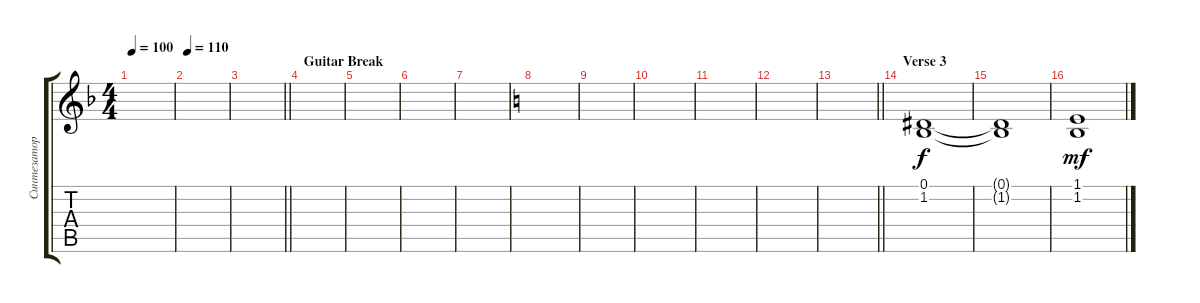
\track ("Синтезатор" "Синтезатор") {instrument synthstrings2}
\staff {score tabs}
\tuning (Eb4 Bb3 Gb3 Db3 Ab2 Eb2) {hide}
\ts (4 4)
\tempo 100
\clef g2
\ks dminor
|
\tempo 110
|
\barLineRight lightlight
|
\section ("" "Guitar Break")
|
|
|
|
\ks aminor
|
|
|
|
|
\barLineRight lightlight
|
\section ("" "Verse 3")
\ks c
(0.1 1.2).1 |
(0.1{t} 1.2{t}).1{dy f} |
(1.1 1.2).1{dy mf}
